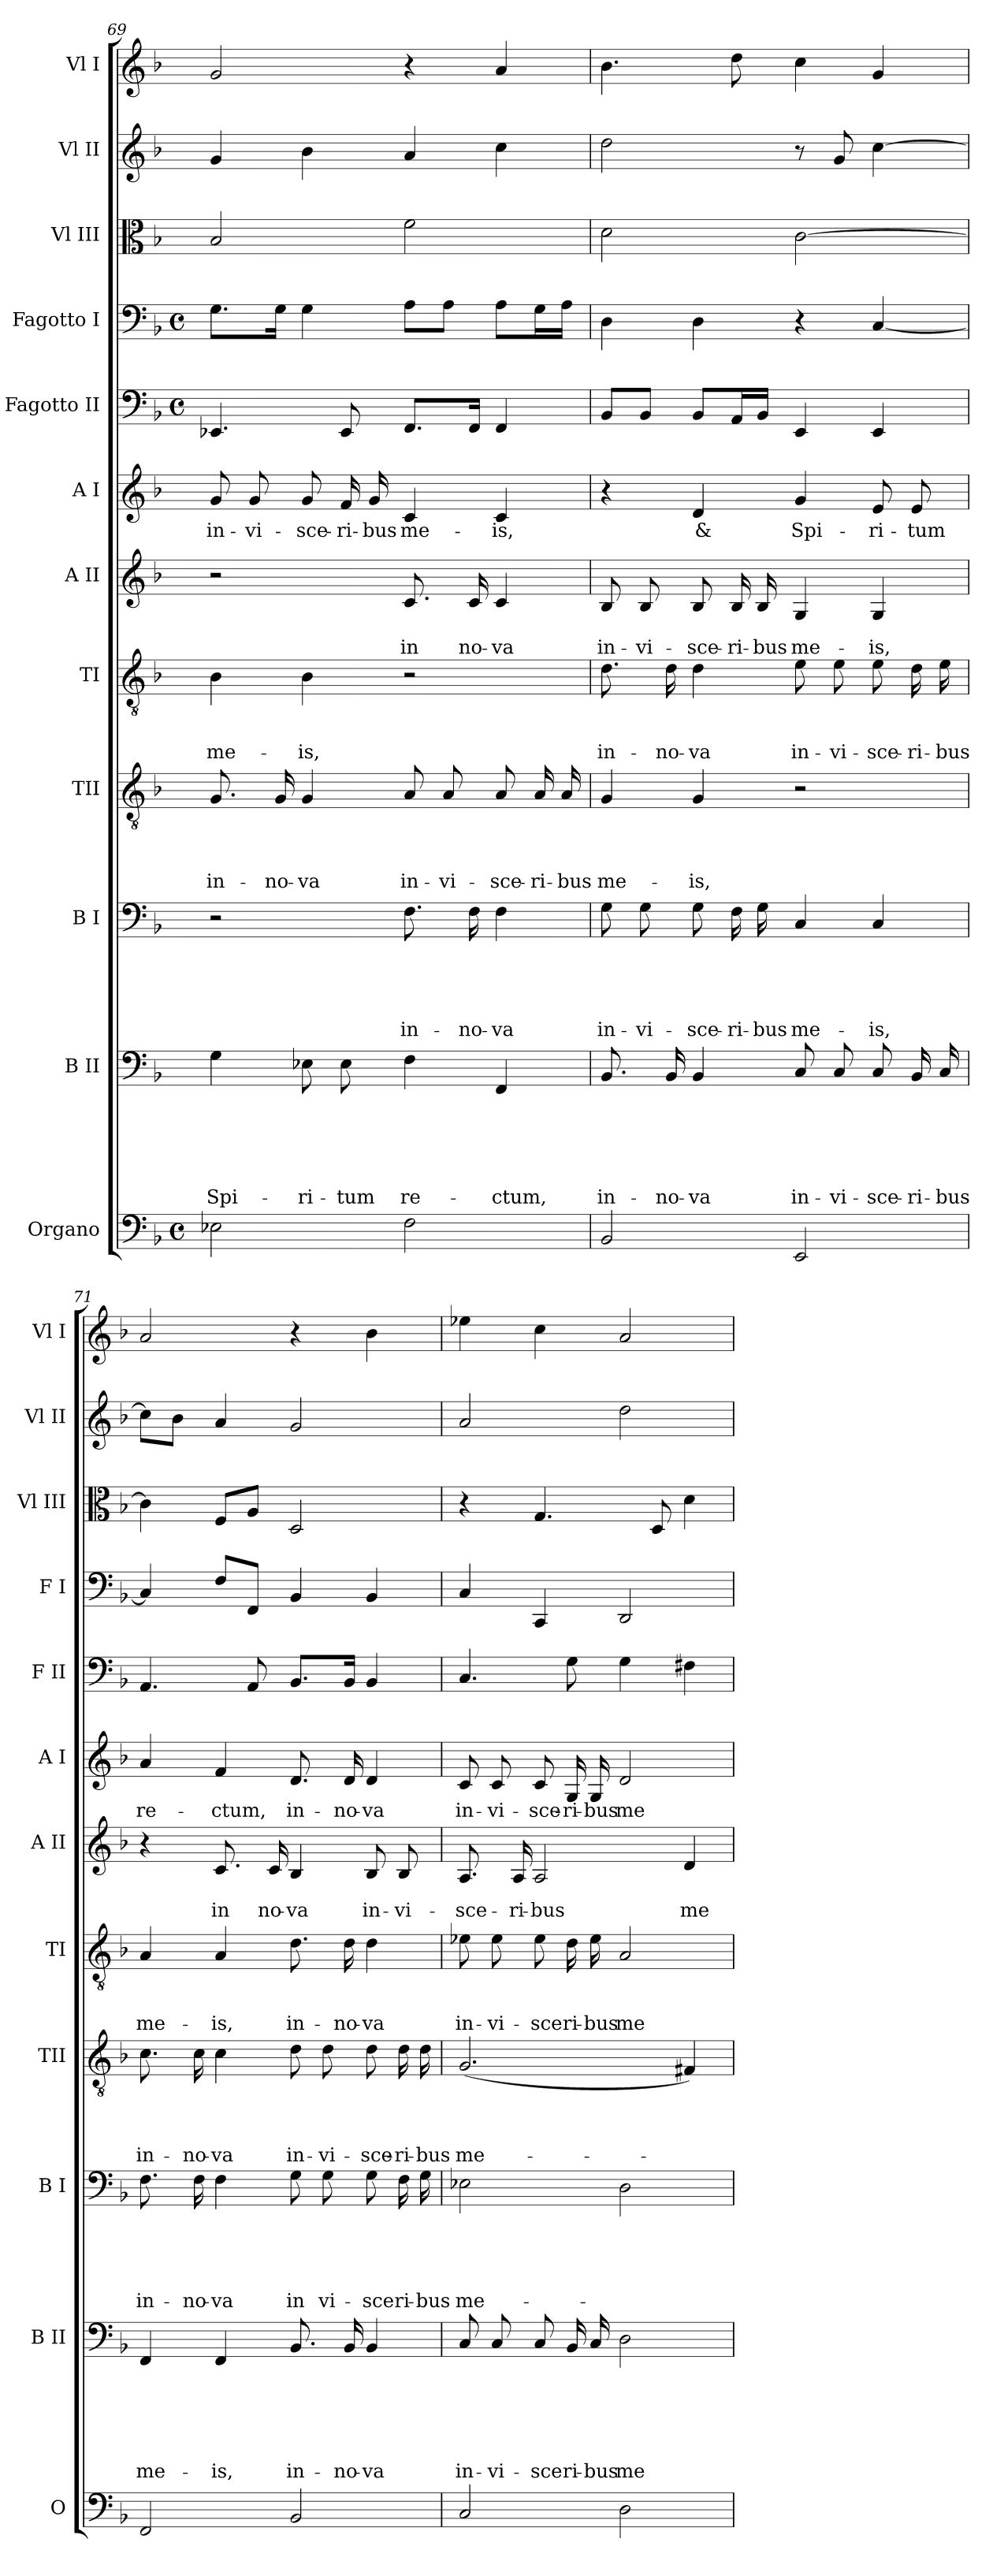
**kern	**kern	**text	**text	**text	**text	**text	**text	**kern	**text	**text	**text	**text	**text	**kern	**text	**text	**text	**text	**kern	**text	**text	**text	**kern	**text	**text	**kern	**text	**kern	**kern	**kern	**kern	**kern
*part12	*part11	*part11	*part11	*part11	*part11	*part11	*part11	*part10	*part10	*part10	*part10	*part10	*part10	*part9	*part9	*part9	*part9	*part9	*part8	*part8	*part8	*part8	*part7	*part7	*part7	*part6	*part6	*part5	*part4	*part3	*part2	*part1
*staff12	*staff11	*staff11	*staff11	*staff11	*staff11	*staff11	*staff11	*staff10	*staff10	*staff10	*staff10	*staff10	*staff10	*staff9	*staff9	*staff9	*staff9	*staff9	*staff8	*staff8	*staff8	*staff8	*staff7	*staff7	*staff7	*staff6	*staff6	*staff5	*staff4	*staff3	*staff2	*staff1
*I"Organo	*I"B II	*	*	*	*	*	*	*I"B I	*	*	*	*	*	*I"TII	*	*	*	*	*I"TI	*	*	*	*I"A II	*	*	*I"A I	*	*I"Fagotto II	*I"Fagotto I	*I"Vl III	*I"Vl II	*I"Vl I
*I'O	*I'B II	*	*	*	*	*	*	*I'B I	*	*	*	*	*	*I'TII	*	*	*	*	*I'TI	*	*	*	*I'A II	*	*	*I'A I	*	*I'F II	*I'F I	*I'Vl III	*I'Vl II	*I'Vl I
*clefF4	*clefF4	*	*	*	*	*	*	*clefF4	*	*	*	*	*	*clefGv2	*	*	*	*	*clefGv2	*	*	*	*clefG2	*	*	*clefG2	*	*clefF4	*clefF4	*clefC3	*clefG2	*clefG2
*k[b-]	*k[b-]	*	*	*	*	*	*	*k[b-]	*	*	*	*	*	*k[b-]	*	*	*	*	*k[b-]	*	*	*	*k[b-]	*	*	*k[b-]	*	*k[b-]	*k[b-]	*k[b-]	*k[b-]	*k[b-]
*F:	*F:	*	*	*	*	*	*	*F:	*	*	*	*	*	*F:	*	*	*	*	*F:	*	*	*	*F:	*	*	*F:	*	*F:	*F:	*F:	*F:	*F:
*M4/4	*	*	*	*	*	*	*	*	*	*	*	*	*	*	*	*	*	*	*	*	*	*	*	*	*	*	*	*M4/4	*M4/4	*	*	*
*met(c)	*	*	*	*	*	*	*	*	*	*	*	*	*	*	*	*	*	*	*	*	*	*	*	*	*	*	*	*met(c)	*met(c)	*	*	*
=69	=69	=69	=69	=69	=69	=69	=69	=69	=69	=69	=69	=69	=69	=69	=69	=69	=69	=69	=69	=69	=69	=69	=69	=69	=69	=69	=69	=69	=69	=69	=69	=69
!	!	!	!	!	!	!	!LO:LY:b	!	!	!	!	!	!	!	!	!	!	!LO:LY:b	!	!	!	!LO:LY:b	!	!	!	!	!LO:LY:b	!	!	!	!	!
2E-X\	4G\	.	.	.	.	.	Spi-	2r	.	.	.	.	.	8.G/	.	.	.	in-	4B-\	.	.	me-	2r	.	.	8g/	in-	4.EE-X/	8.G\L	2B-/	4g/	2g/
!	!	!	!	!	!	!	!	!	!	!	!	!	!	!	!	!	!	!	!	!	!	!	!	!	!	!	!LO:LY:b	!	!	!	!	!
.	.	.	.	.	.	.	.	.	.	.	.	.	.	.	.	.	.	.	.	.	.	.	.	.	.	8g/	-vi-	.	.	.	.	.
!	!	!	!	!	!	!	!	!	!	!	!	!	!	!	!	!	!	!LO:LY:b	!	!	!	!	!	!	!	!	!	!	!	!	!	!
.	.	.	.	.	.	.	.	.	.	.	.	.	.	16G/	.	.	.	-no-	.	.	.	.	.	.	.	.	.	.	16G\Jk	.	.	.
!	!	!	!	!	!	!	!LO:LY:b	!	!	!	!	!	!	!	!	!	!	!LO:LY:b:rj	!	!	!	!LO:LY:b	!	!	!	!	!LO:LY:b	!	!	!	!	!
.	8E-X\	.	.	.	.	.	-ri-	.	.	.	.	.	.	4G/	.	.	.	-va	4B-\	.	.	-is,	.	.	.	8g/	-sce-	.	4G\	.	4b-\	.
!	!	!	!	!	!	!	!LO:LY:b	!	!	!	!	!	!	!	!	!	!	!	!	!	!	!	!	!	!	!	!LO:LY:b	!	!	!	!	!
.	8E-\	.	.	.	.	.	-tum	.	.	.	.	.	.	.	.	.	.	.	.	.	.	.	.	.	.	16f/	-ri-	8EE-/	.	.	.	.
!	!	!	!	!	!	!	!	!	!	!	!	!	!	!	!	!	!	!	!	!	!	!	!	!	!	!	!LO:LY:b	!	!	!	!	!
.	.	.	.	.	.	.	.	.	.	.	.	.	.	.	.	.	.	.	.	.	.	.	.	.	.	16g/	-bus	.	.	.	.	.
!	!	!	!	!	!	!	!LO:LY:b	!	!	!	!	!	!LO:LY:b	!	!	!	!	!LO:LY:b	!	!	!	!	!	!	!LO:LY:b	!	!LO:LY:b	!	!	!	!	!
2F\	4F\	.	.	.	.	.	re-	8.F\	.	.	.	.	in-	8A/	.	.	.	in-	2r	.	.	.	8.c/	.	in	4c/	me-	8.FF/L	8A\L	2f\	4a/	4r
!	!	!	!	!	!	!	!	!	!	!	!	!	!	!	!	!	!	!LO:LY:b	!	!	!	!	!	!	!	!	!	!	!	!	!	!
.	.	.	.	.	.	.	.	.	.	.	.	.	.	8A/	.	.	.	-vi-	.	.	.	.	.	.	.	.	.	.	8A\J	.	.	.
!	!	!	!	!	!	!	!	!	!	!	!	!	!LO:LY:b	!	!	!	!	!	!	!	!	!	!	!	!LO:LY:b	!	!	!	!	!	!	!
.	.	.	.	.	.	.	.	16F\	.	.	.	.	-no-	.	.	.	.	.	.	.	.	.	16c/	.	no-	.	.	16FF/Jk	.	.	.	.
!	!	!	!	!	!	!	!LO:LY:b	!	!	!	!	!	!LO:LY:b	!	!	!	!	!LO:LY:b	!	!	!	!	!	!	!LO:LY:b	!	!LO:LY:b	!	!	!	!	!
.	4FF/	.	.	.	.	.	-ctum,	4F\	.	.	.	.	-va	8A/	.	.	.	-sce-	.	.	.	.	4c/	.	-va	4c/	-is,	4FF/	8A\L	.	4cc\	4a/
!	!	!	!	!	!	!	!	!	!	!	!	!	!	!	!	!	!	!LO:LY:b	!	!	!	!	!	!	!	!	!	!	!	!	!	!
.	.	.	.	.	.	.	.	.	.	.	.	.	.	16A/	.	.	.	-ri-	.	.	.	.	.	.	.	.	.	.	16G\L	.	.	.
!	!	!	!	!	!	!	!	!	!	!	!	!	!	!	!	!	!	!LO:LY:b:rj	!	!	!	!	!	!	!	!	!	!	!	!	!	!
.	.	.	.	.	.	.	.	.	.	.	.	.	.	16A/	.	.	.	-bus	.	.	.	.	.	.	.	.	.	.	16A\JJ	.	.	.
=70	=70	=70	=70	=70	=70	=70	=70	=70	=70	=70	=70	=70	=70	=70	=70	=70	=70	=70	=70	=70	=70	=70	=70	=70	=70	=70	=70	=70	=70	=70	=70	=70
!	!	!	!	!	!	!	!LO:LY:b	!	!	!	!	!	!LO:LY:b	!	!	!	!	!LO:LY:b	!	!	!	!LO:LY:b	!	!	!LO:LY:b	!	!	!	!	!	!	!
2BB-</	8.BB-/	.	.	.	.	.	in-	8G\	.	.	.	.	in-	4G/	.	.	.	me-	8.d\	.	.	in-	8B-/	.	in-	4r	.	8BB-/L	4D\	2d\	2dd\	4.b-\
!	!	!	!	!	!	!	!	!	!	!	!	!	!LO:LY:b	!	!	!	!	!	!	!	!	!	!	!	!LO:LY:b	!	!	!	!	!	!	!
.	.	.	.	.	.	.	.	8G\	.	.	.	.	-vi-	.	.	.	.	.	.	.	.	.	8B-/	.	-vi-	.	.	8BB-/J	.	.	.	.
!	!	!	!	!	!	!	!LO:LY:b	!	!	!	!	!	!	!	!	!	!	!	!	!	!	!LO:LY:b	!	!	!	!	!	!	!	!	!	!
.	16BB-/	.	.	.	.	.	-no-	.	.	.	.	.	.	.	.	.	.	.	16d\	.	.	-no-	.	.	.	.	.	.	.	.	.	.
!	!	!	!	!	!	!	!LO:LY:b:rj	!	!	!	!	!	!LO:LY:b	!	!	!	!	!LO:LY:b	!	!	!	!LO:LY:b	!	!	!LO:LY:b	!	!LO:LY:b	!	!	!	!	!
.	4BB-/	.	.	.	.	.	-va	8G\	.	.	.	.	-sce-	4G/	.	.	.	-is,	4d\	.	.	-va	8B-/	.	-sce-	4d/	&	8BB-/L	4D\	.	.	.
!	!	!	!	!	!	!	!	!	!	!	!	!	!LO:LY:b	!	!	!	!	!	!	!	!	!	!	!	!LO:LY:b	!	!	!	!	!	!	!
.	.	.	.	.	.	.	.	16F\	.	.	.	.	-ri-	.	.	.	.	.	.	.	.	.	16B-/	.	-ri-	.	.	16AA/L	.	.	.	8dd\
!	!	!	!	!	!	!	!	!	!	!	!	!	!LO:LY:b	!	!	!	!	!	!	!	!	!	!	!	!LO:LY:b	!	!	!	!	!	!	!
.	.	.	.	.	.	.	.	16G\	.	.	.	.	-bus	.	.	.	.	.	.	.	.	.	16B-/	.	-bus	.	.	16BB-/JJ	.	.	.	.
!	!	!	!	!	!	!	!LO:LY:b	!	!	!	!	!	!LO:LY:b	!	!	!	!	!	!	!	!	!LO:LY:b	!	!	!LO:LY:b	!	!LO:LY:b	!	!	!	!	!
2EE</	8C/	.	.	.	.	.	in-	4C/	.	.	.	.	me-	2r	.	.	.	.	8e\	.	.	in-	4G/	.	me-	4g/	Spi-	4EE/	4r	[>2c\	8r	4cc\
!	!	!	!	!	!	!	!LO:LY:b	!	!	!	!	!	!	!	!	!	!	!	!	!	!	!LO:LY:b	!	!	!	!	!	!	!	!	!	!
.	8C/	.	.	.	.	.	-vi-	.	.	.	.	.	.	.	.	.	.	.	8e\	.	.	-vi-	.	.	.	.	.	.	.	.	8g/	.
!	!	!	!	!	!	!	!LO:LY:b	!	!	!	!	!	!LO:LY:b	!	!	!	!	!	!	!	!	!LO:LY:b	!	!	!LO:LY:b	!	!LO:LY:b	!	!	!	!	!
.	8C/	.	.	.	.	.	-sce-	4C/	.	.	.	.	-is,	.	.	.	.	.	8e\	.	.	-sce-	4G/	.	-is,	8e/	-ri-	4EE/	[<4C/	.	[>4cc\	4g/
!	!	!	!	!	!	!	!LO:LY:b	!	!	!	!	!	!	!	!	!	!	!	!	!	!	!LO:LY:b	!	!	!	!	!LO:LY:b	!	!	!	!	!
.	16BB-/	.	.	.	.	.	-ri-	.	.	.	.	.	.	.	.	.	.	.	16d\	.	.	-ri-	.	.	.	8e/	-tum	.	.	.	.	.
!	!	!	!	!	!	!	!LO:LY:b:rj	!	!	!	!	!	!	!	!	!	!	!	!	!	!	!LO:LY:b	!	!	!	!	!	!	!	!	!	!
.	16C/	.	.	.	.	.	-bus	.	.	.	.	.	.	.	.	.	.	.	16e\	.	.	-bus	.	.	.	.	.	.	.	.	.	.
!!LO:PB:g=z
=71	=71	=71	=71	=71	=71	=71	=71	=71	=71	=71	=71	=71	=71	=71	=71	=71	=71	=71	=71	=71	=71	=71	=71	=71	=71	=71	=71	=71	=71	=71	=71	=71
!	!	!	!	!	!	!	!LO:LY:b	!	!	!	!	!	!LO:LY:b	!	!	!	!	!LO:LY:b	!	!	!	!LO:LY:b	!	!	!	!	!LO:LY:b	!	!	!	!	!
2FF/	4FF/	.	.	.	.	.	me-	8.F\	.	.	.	.	in-	8.c\	.	.	.	in-	4A/	.	.	me-	4r	.	.	4a/	re-	4.AA/	4C/]	4c\]	8cc\L]	2a/
.	.	.	.	.	.	.	.	.	.	.	.	.	.	.	.	.	.	.	.	.	.	.	.	.	.	.	.	.	.	.	8b-\J	.
!	!	!	!	!	!	!	!	!	!	!	!	!	!LO:LY:b	!	!	!	!	!LO:LY:b	!	!	!	!	!	!	!	!	!	!	!	!	!	!
.	.	.	.	.	.	.	.	16F\	.	.	.	.	-no-	16c\	.	.	.	-no-	.	.	.	.	.	.	.	.	.	.	.	.	.	.
!	!	!	!	!	!	!	!LO:LY:b	!	!	!	!	!	!LO:LY:b	!	!	!	!	!LO:LY:b:rj	!	!	!	!LO:LY:b	!	!	!LO:LY:b	!	!LO:LY:b	!	!	!	!	!
.	4FF/	.	.	.	.	.	-is,	4F\	.	.	.	.	-va	4c\	.	.	.	-va	4A/	.	.	-is,	8.c/	.	in	4f/	-ctum,	.	8F/L	8F/L	4a/	.
.	.	.	.	.	.	.	.	.	.	.	.	.	.	.	.	.	.	.	.	.	.	.	.	.	.	.	.	8AA/	8FF/J	8A/J	.	.
!	!	!	!	!	!	!	!	!	!	!	!	!	!	!	!	!	!	!	!	!	!	!	!	!	!LO:LY:b	!	!	!	!	!	!	!
.	.	.	.	.	.	.	.	.	.	.	.	.	.	.	.	.	.	.	.	.	.	.	16c/	.	no-	.	.	.	.	.	.	.
!	!	!	!	!	!	!	!LO:LY:b	!	!	!	!	!	!LO:LY:b	!	!	!	!	!LO:LY:b	!	!	!	!LO:LY:b	!	!	!LO:LY:b:rj	!	!LO:LY:b	!	!	!	!	!
2BB-</	8.BB-/	.	.	.	.	.	in-	8G\	.	.	.	.	in	8d\	.	.	.	in-	8.d\	.	.	in-	4B-/	.	-va	8.d/	in-	8.BB-/L	4BB-/	2D/	2g/	4r
!	!	!	!	!	!	!	!	!	!	!	!	!	!LO:LY:b	!	!	!	!	!LO:LY:b:rj	!	!	!	!	!	!	!	!	!	!	!	!	!	!
.	.	.	.	.	.	.	.	8G\	.	.	.	.	vi-	8d\	.	.	.	-vi-	.	.	.	.	.	.	.	.	.	.	.	.	.	.
!	!	!	!	!	!	!	!LO:LY:b	!	!	!	!	!	!	!	!	!	!	!	!	!	!	!LO:LY:b	!	!	!	!	!LO:LY:b	!	!	!	!	!
.	16BB-/	.	.	.	.	.	-no-	.	.	.	.	.	.	.	.	.	.	.	16d\	.	.	-no-	.	.	.	16d/	-no-	16BB-/Jk	.	.	.	.
!	!	!	!	!	!	!	!LO:LY:b	!	!	!	!	!	!LO:LY:b	!	!	!	!	!LO:LY:b	!	!	!	!LO:LY:b	!	!	!LO:LY:b	!	!LO:LY:b:rj	!	!	!	!	!
.	4BB-/	.	.	.	.	.	-va	8G\	.	.	.	.	-sce	8d\	.	.	.	-sce-	4d\	.	.	-va	8B-/	.	in-	4d/	-va	4BB-/	4BB-/	.	.	4b-\
!	!	!	!	!	!	!	!	!	!	!	!	!	!LO:LY:b	!	!	!	!	!LO:LY:b	!	!	!	!	!	!	!LO:LY:b:rj	!	!	!	!	!	!	!
.	.	.	.	.	.	.	.	16F\	.	.	.	.	ri-	16d\	.	.	.	-ri-	.	.	.	.	8B-/	.	-vi-	.	.	.	.	.	.	.
!	!	!	!	!	!	!	!	!	!	!	!	!	!LO:LY:b	!	!	!	!	!LO:LY:b:rj	!	!	!	!	!	!	!	!	!	!	!	!	!	!
.	.	.	.	.	.	.	.	16G\	.	.	.	.	-bus	16d\	.	.	.	-bus	.	.	.	.	.	.	.	.	.	.	.	.	.	.
=72	=72	=72	=72	=72	=72	=72	=72	=72	=72	=72	=72	=72	=72	=72	=72	=72	=72	=72	=72	=72	=72	=72	=72	=72	=72	=72	=72	=72	=72	=72	=72	=72
!	!	!	!	!	!	!	!LO:LY:b	!	!	!	!	!	!LO:LY:b	!	!	!	!	!LO:LY:b	!	!	!	!LO:LY:b	!	!	!LO:LY:b	!	!LO:LY:b	!	!	!	!	!
2C/	8C/	.	.	.	.	.	in-	2E-X\	.	.	.	.	me-	(<2.G/	.	.	.	me-	8e-X\	.	.	in-	8.A/	.	-sce-	8c/	in-	4.C/	4C/	4r	2a/	4ee-X\
!	!	!	!	!	!	!	!LO:LY:b	!	!	!	!	!	!	!	!	!	!	!	!	!	!	!LO:LY:b	!	!	!	!	!LO:LY:b:rj	!	!	!	!	!
.	8C/	.	.	.	.	.	-vi-	.	.	.	.	.	.	.	.	.	.	.	8e-\	.	.	-vi-	.	.	.	8c/	-vi-	.	.	.	.	.
!	!	!	!	!	!	!	!	!	!	!	!	!	!	!	!	!	!	!	!	!	!	!	!	!	!LO:LY:b	!	!	!	!	!	!	!
.	.	.	.	.	.	.	.	.	.	.	.	.	.	.	.	.	.	.	.	.	.	.	16A/	.	-ri-	.	.	.	.	.	.	.
!	!	!	!	!	!	!	!LO:LY:b	!	!	!	!	!	!	!	!	!	!	!	!	!	!	!LO:LY:b	!	!	!LO:LY:b	!	!LO:LY:b	!	!	!	!	!
.	8C/	.	.	.	.	.	-sce	.	.	.	.	.	.	.	.	.	.	.	8e-\	.	.	-sce	2A/	.	-bus	8c/	-sce-	.	4CC/	4.G/	.	4cc\
!	!	!	!	!	!	!	!LO:LY:b	!	!	!	!	!	!	!	!	!	!	!	!	!	!	!LO:LY:b	!	!	!	!	!LO:LY:b	!	!	!	!	!
.	16BB-/	.	.	.	.	.	ri-	.	.	.	.	.	.	.	.	.	.	.	16d\	.	.	ri-	.	.	.	16G/	-ri-	8G\	.	.	.	.
!	!	!	!	!	!	!	!LO:LY:b	!	!	!	!	!	!	!	!	!	!	!	!	!	!	!LO:LY:b	!	!	!	!	!LO:LY:b:rj	!	!	!	!	!
.	16C/	.	.	.	.	.	-bus	.	.	.	.	.	.	.	.	.	.	.	16e-\	.	.	-bus	.	.	.	16G/	-bus	.	.	.	.	.
!	!	!	!	!	!	!	!LO:LY:b	!	!	!	!	!	!	!	!	!	!	!	!	!	!	!LO:LY:b	!	!	!	!	!LO:LY:b	!	!	!	!	!
2D>\	2D\	.	.	.	.	.	me-	2D\	.	.	.	.	.	.	.	.	.	.	2A/	.	.	me-	.	.	.	2d/	me-	4G\	2DD/	.	2dd\	2a/
.	.	.	.	.	.	.	.	.	.	.	.	.	.	.	.	.	.	.	.	.	.	.	.	.	.	.	.	.	.	8D/	.	.
!	!	!	!	!	!	!	!	!	!	!	!	!	!	!	!	!	!	!	!	!	!	!	!	!	!LO:LY:b	!	!	!	!	!	!	!
.	.	.	.	.	.	.	.	.	.	.	.	.	.	4F#X/)	.	.	.	.	.	.	.	.	4d/	.	me-	.	.	4F#X\	.	4d\	.	.
=	=	=	=	=	=	=	=	=	=	=	=	=	=	=	=	=	=	=	=	=	=	=	=	=	=	=	=	=	=	=	=	=
*-	*-	*-	*-	*-	*-	*-	*-	*-	*-	*-	*-	*-	*-	*-	*-	*-	*-	*-	*-	*-	*-	*-	*-	*-	*-	*-	*-	*-	*-	*-	*-	*-
